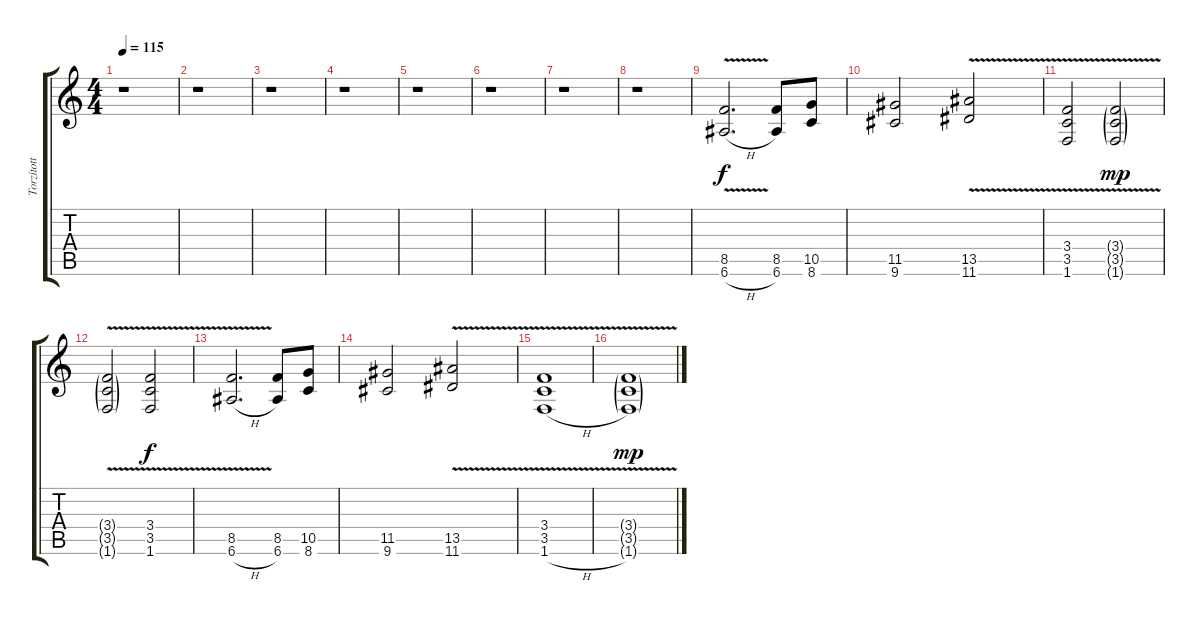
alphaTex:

\track ("Torzított gitár" "Torzított ") {instrument distortionguitar}
\staff {score tabs}
\tuning (E4 B3 G3 D3 A2 E2) {hide}
\ts (4 4)
\tempo 115
\clef g2
\ks c
r.1{dy f} |
r.1 |
r.1 |
r.1 |
r.1 |
r.1 |
r.1 |
r.1 |
(8.5{v} 6.6{h}).2{d} (8.5 6.6).8 (10.5 8.6).8 |
(11.5 9.6).2 (13.5{v} 11.6).2 |
(3.4 3.5{v} 1.6).2 (3.4{g} 3.5{v g} 1.6{g}).2{dy mp} |
(3.4{g} 3.5{v g} 1.6{g}).2 (3.4 3.5{v} 1.6).2{dy f} |
(8.5{v} 6.6{h}).2{d} (8.5 6.6).8 (10.5 8.6).8 |
(11.5 9.6).2 (13.5{v} 11.6).2 |
(3.4 3.5{v} 1.6{h}).1 |
(3.4{g} 3.5{v g} 1.6{g}).1{dy mp}
